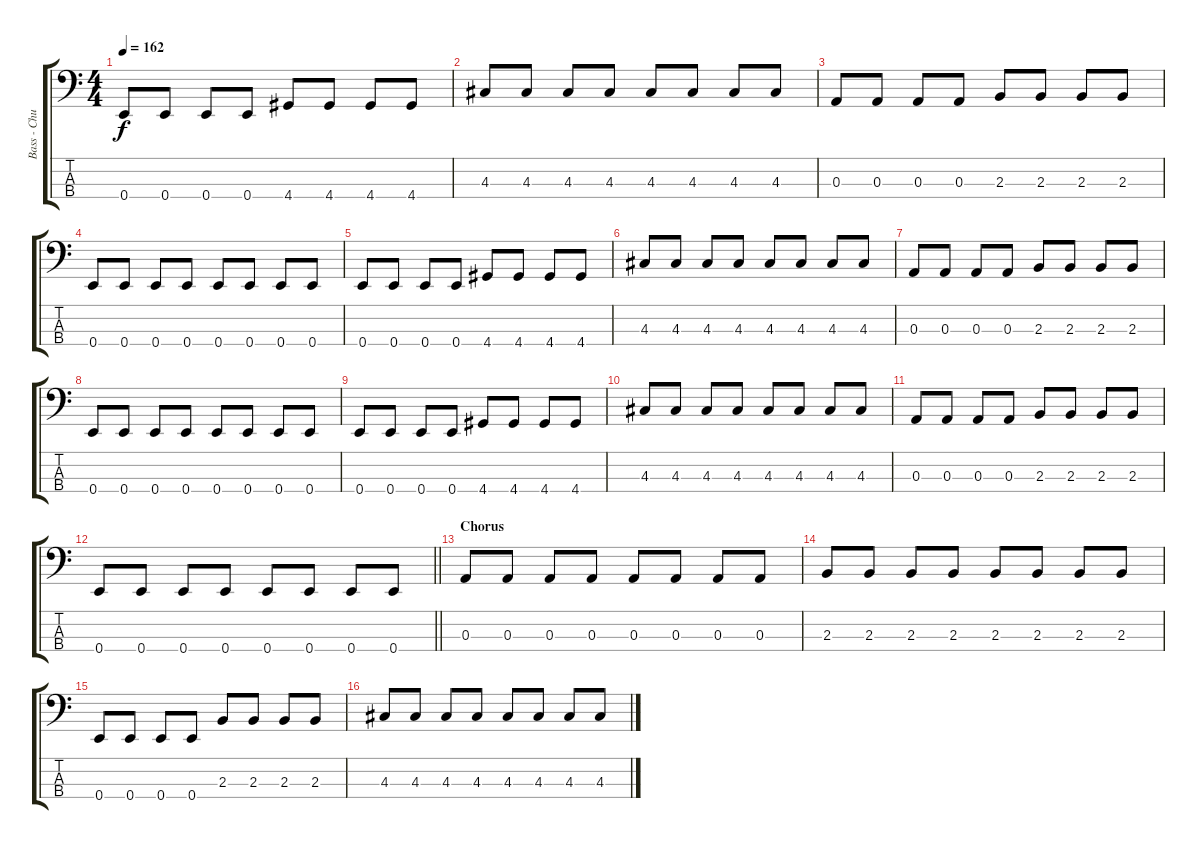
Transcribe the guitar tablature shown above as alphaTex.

\track ("Bass - Chumakova" "Bass - Chu") {instrument electricbassfinger}
\staff {score tabs}
\tuning (G2 D2 A1 E1) {hide}
\ts (4 4)
\tempo 162
\clef f4
\ks c
0.4.8{dy f} 0.4.8 0.4.8 0.4.8 4.4.8 4.4.8 4.4.8 4.4.8 |
4.3.8 4.3.8 4.3.8 4.3.8 4.3.8 4.3.8 4.3.8 4.3.8 |
0.3.8 0.3.8 0.3.8 0.3.8 2.3.8 2.3.8 2.3.8 2.3.8 |
0.4.8 0.4.8 0.4.8 0.4.8 0.4.8 0.4.8 0.4.8 0.4.8 |
0.4.8 0.4.8 0.4.8 0.4.8 4.4.8 4.4.8 4.4.8 4.4.8 |
4.3.8 4.3.8 4.3.8 4.3.8 4.3.8 4.3.8 4.3.8 4.3.8 |
0.3.8 0.3.8 0.3.8 0.3.8 2.3.8 2.3.8 2.3.8 2.3.8 |
0.4.8 0.4.8 0.4.8 0.4.8 0.4.8 0.4.8 0.4.8 0.4.8 |
0.4.8 0.4.8 0.4.8 0.4.8 4.4.8 4.4.8 4.4.8 4.4.8 |
4.3.8 4.3.8 4.3.8 4.3.8 4.3.8 4.3.8 4.3.8 4.3.8 |
0.3.8 0.3.8 0.3.8 0.3.8 2.3.8 2.3.8 2.3.8 2.3.8 |
\barLineRight lightlight
0.4.8 0.4.8 0.4.8 0.4.8 0.4.8 0.4.8 0.4.8 0.4.8 |
\section ("" "Chorus")
0.3.8 0.3.8 0.3.8 0.3.8 0.3.8 0.3.8 0.3.8 0.3.8 |
2.3.8 2.3.8 2.3.8 2.3.8 2.3.8 2.3.8 2.3.8 2.3.8 |
0.4.8 0.4.8 0.4.8 0.4.8 2.3.8 2.3.8 2.3.8 2.3.8 |
4.3.8 4.3.8 4.3.8 4.3.8 4.3.8 4.3.8 4.3.8 4.3.8
